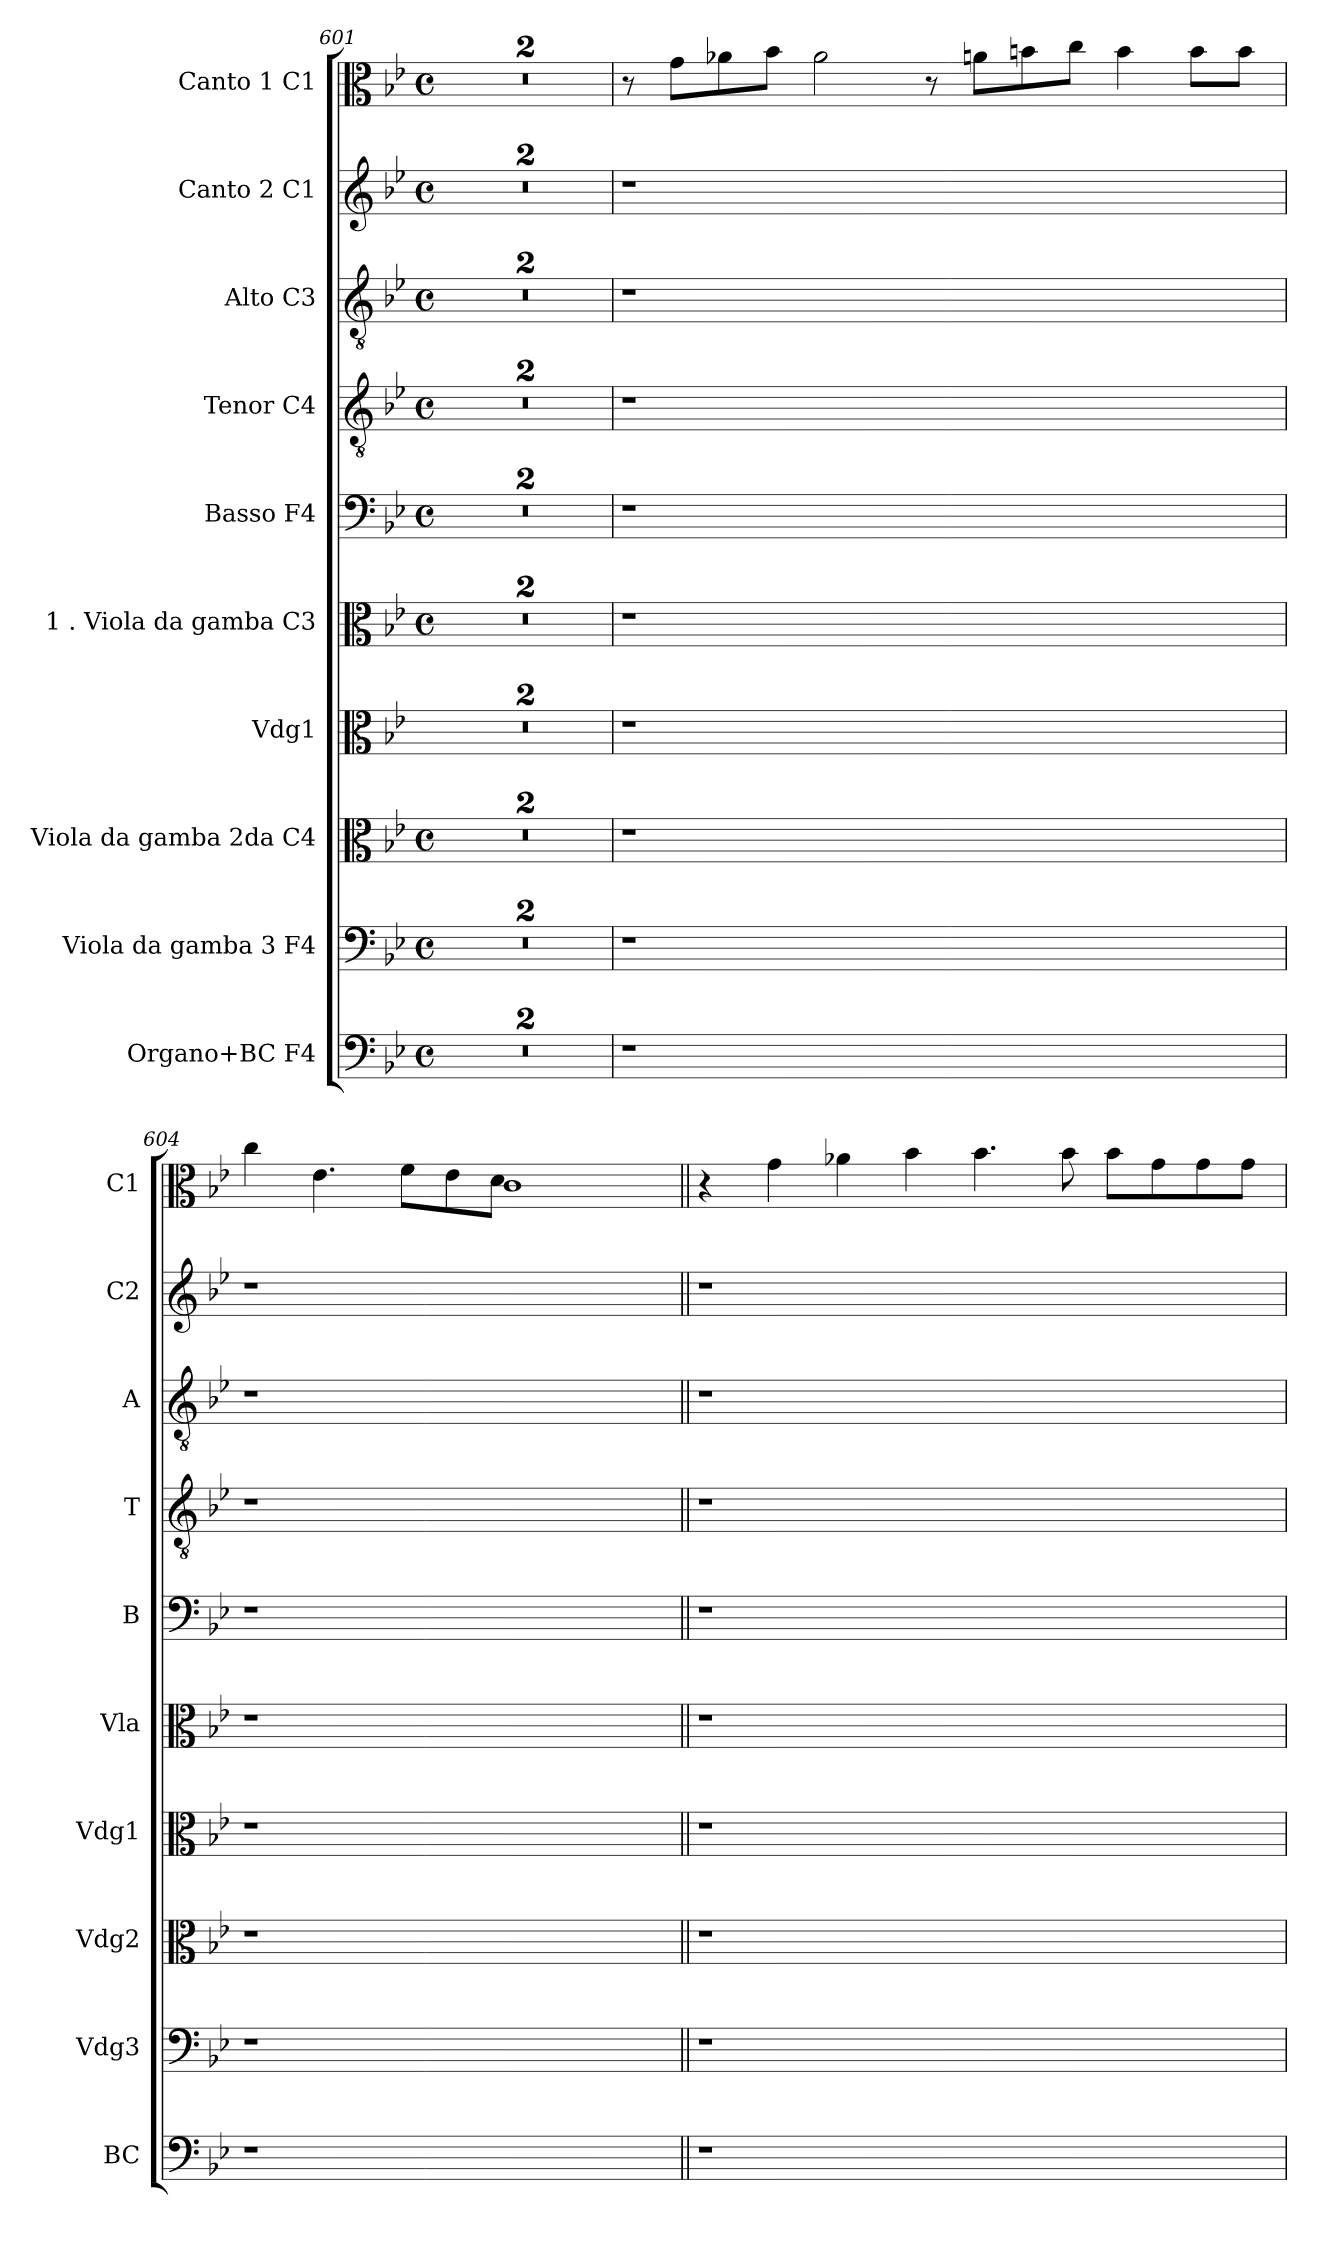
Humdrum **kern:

**kern	**kern	**kern	**kern	**kern	**kern	**kern	**kern	**kern	**kern
*part10	*part9	*part8	*part7	*part6	*part5	*part4	*part3	*part2	*part1
*staff10	*staff9	*staff8	*staff7	*staff6	*staff5	*staff4	*staff3	*staff2	*staff1
*I"Organo+BC F4	*I"Viola da gamba 3 F4	*I"Viola da gamba 2da C4	*I"Vdg1	*I"1 . Viola da gamba C3	*I"Basso F4	*I"Tenor C4	*I"Alto C3	*I"Canto 2 C1	*I"Canto 1 C1
*I'BC	*I'Vdg3	*I'Vdg2	*I'Vdg1	*I'Vla	*I'B	*I'T	*I'A	*I'C2	*I'C1
*clefF4	*clefF4	*clefC3	*clefC3	*clefC3	*clefF4	*clefGv2	*clefGv2	*clefG2	*clefC3
*k[b-e-]	*k[b-e-]	*k[b-e-]	*k[b-e-]	*k[b-e-]	*k[b-e-]	*k[b-e-]	*k[b-e-]	*k[b-e-]	*k[b-e-]
*B-:	*B-:	*B-:	*B-:	*B-:	*B-:	*B-:	*B-:	*B-:	*B-:
*M4/4	*M4/4	*M4/4	*	*M4/4	*M4/4	*M4/4	*M4/4	*M4/4	*M4/4
*met(c)	*met(c)	*met(c)	*	*met(c)	*met(c)	*met(c)	*met(c)	*met(c)	*met(c)
=601	=601	=601	=601	=601	=601	=601	=601	=601	=601
1r	1r	1r	1r	1r	1r	1r	1r	1r	1r
=602	=602	=602	=602	=602	=602	=602	=602	=602	=602
1r	1r	1r	1r	1r	1r	1r	1r	1r	1r
=603	=603	=603	=603	=603	=603	=603	=603	=603	=603
1r	1r	1r	1r	1r	1r	1r	1r	1r	8r
.	.	.	.	.	.	.	.	.	8g\L
.	.	.	.	.	.	.	.	.	8a-X\
.	.	.	.	.	.	.	.	.	8b-\J
.	.	.	.	.	.	.	.	.	2a-\
1ryy	1ryy	1ryy	1ryy	1ryy	1ryy	1ryy	1ryy	1ryy	8r
.	.	.	.	.	.	.	.	.	8an\L
.	.	.	.	.	.	.	.	.	8bn\
.	.	.	.	.	.	.	.	.	8cc\J
.	.	.	.	.	.	.	.	.	4b\
.	.	.	.	.	.	.	.	.	8b\L
.	.	.	.	.	.	.	.	.	8b\J
=604	=604	=604	=604	=604	=604	=604	=604	=604	=604
*	*	*	*	*	*	*	*	*	*^
1r	1r	1r	1r	1r	1r	1r	1r	1r	4cc\	2..ryy
.	.	.	.	.	.	.	.	.	4.e-\	.
.	.	.	.	.	.	.	.	.	8f\L	.
.	.	.	.	.	.	.	.	.	8e-\	.
.	.	.	.	.	.	.	.	.	8d\J	1c
2..ryy	2..ryy	2..ryy	2..ryy	2..ryy	2..ryy	2..ryy	2..ryy	2..ryy	2..ryy	.
*	*	*	*	*	*	*	*	*	*v	*v
=605||	=605||	=605||	=605||	=605||	=605||	=605||	=605||	=605||	=605||
1r	1r	1r	1r	1r	1r	1r	1r	1r	4r
.	.	.	.	.	.	.	.	.	4g\
.	.	.	.	.	.	.	.	.	4a-X\
.	.	.	.	.	.	.	.	.	4b-\
1ryy	1ryy	1ryy	1ryy	1ryy	1ryy	1ryy	1ryy	1ryy	4.b-\
.	.	.	.	.	.	.	.	.	8b-\
.	.	.	.	.	.	.	.	.	8b-\L
.	.	.	.	.	.	.	.	.	8g\
.	.	.	.	.	.	.	.	.	8g\
.	.	.	.	.	.	.	.	.	8g\J
=	=	=	=	=	=	=	=	=	=
*-	*-	*-	*-	*-	*-	*-	*-	*-	*-
